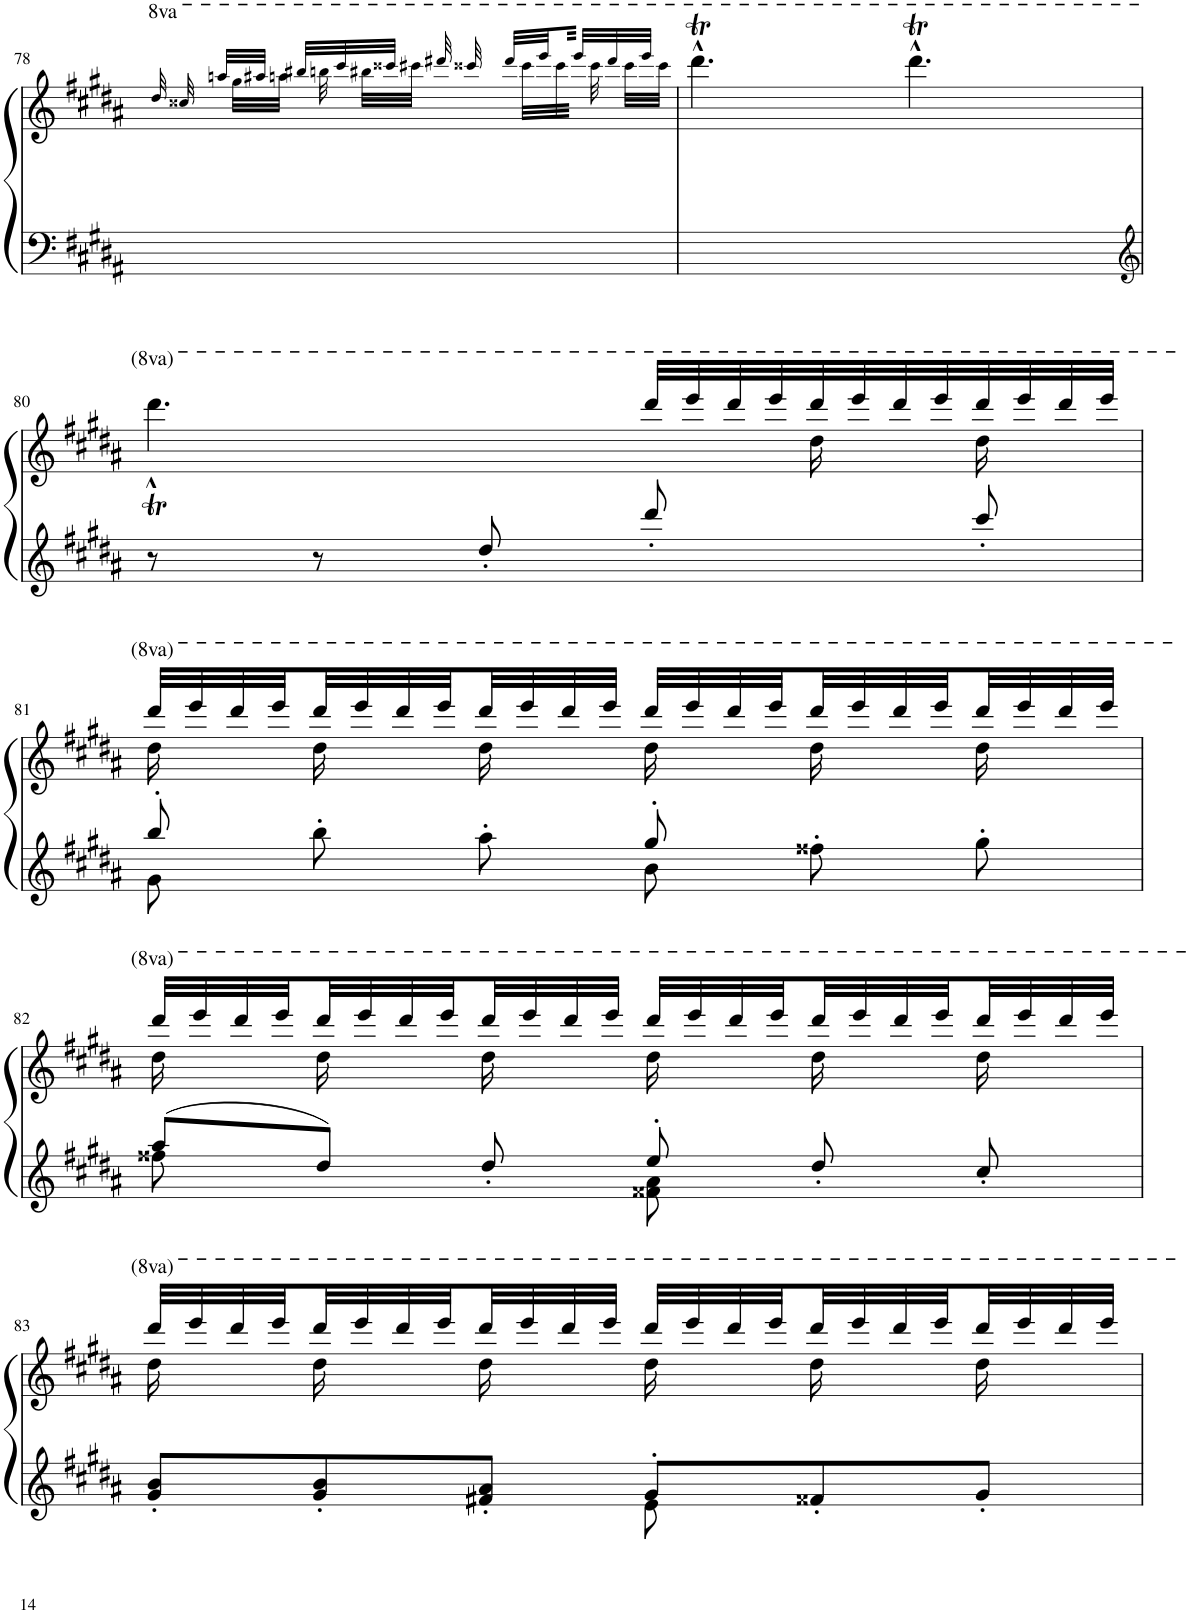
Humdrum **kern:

**kern	**kern
*part1	*part1
*staff2	*staff1
*I"Piano	*
*I'Pno	*
!!LO:PB:g=z
*clefF4	*clefG2
*k[f#c#g#d#a#]	*k[f#c#g#d#a#]
*M6/8	*M6/8
=78	=78
*^	*^
*	*	*	*Xtuplet
*	*	*	*^
2.ryy	32ryy	4.ryy	96.ddd#!/	64ryy
.	.	.	96.ryy	96.ccc##X!/
.	96.ryy	.	48.ryy	32.ryy
.	48.ryy	.	.	.
.	.	.	48..ryy	.
*	*	*	*v	*v
.	48..ryy	.	.
.	.	.	24.ryy
.	24.ryy	.	.
.	.	.	24.ryy
.	24.ryy	.	.
*	*	*	*^
.	.	.	.	96.ggg#!\LLL
.	.	.	.	64ryy
.	.	.	24..ryy	96.aaan!\JJJ
.	24..ryy	.	.	32.ryy
.	.	.	.	96.bbbn!\
.	.	.	64ryy@	64ryy
*v	*v	*	*	*
.	.	24...ryy	96.bbb#X!\LLL
*^	*	*	*
.	24...ryy	.	.	64ryy
.	.	.	.	96.cccc#X!\JJJ
.	.	4.ryy	.	64ryy
.	.	.	.	96.cccc##X!/
.	.	.	32ryy@	32.ryy
*v	*v	*	*	*
.	.	12.ryy	.
*^	*	*v	*v
.	12.ryy	.	.
.	.	.	12.ryy
*	*	*	*^
.	12.ryy	.	.	96.cccc##!\LLL
.	.	.	.	64ryy
.	.	.	.	96.cccc##!\
.	.	.	.	32.ryy
.	.	.	.	96.cccc##!\
.	.	.	12.ryy	64ryy
.	12.ryy	.	.	96.cccc##!\LLL
.	.	.	.	64ryy
.	.	.	.	96.cccc##!\JJJ
8ryy	.	1ryy	.	1ryy
.	.	.	12.ryy	.
.	12.ryy	.	.	.
32ryy	.	.	.	.
1ryy	.	.	.	.
.	.	.	96.aaan!/LLL	.
.	96.ryy	.	96.aaa#X!/JJJ	.
.	48.ryy	.	96.bbb#X!/LLL	.
.	.	.	96.cccc#!/	.
.	48..ryy	.	96.cccc##X!/JJJ	.
.	.	.	96.dddd#X!/	.
.	.	.	96.ryy	.
.	24.ryy	.	48.ryy	.
.	.	.	48..ryy	.
.	24.ryy	.	.	.
.	.	.	24.ryy	.
.	24..ryy	.	.	.
.	.	.	24.ryy	.
*v	*v	*	*	*
.	.	24..ryy	.
*^	*	*	*
.	24...ryy	.	.	.
*v	*v	*	*	*
.	.	24...ryy	.
*^	*	*	*
.	12.ryy	.	.	.
.	.	.	12.ryy	.
.	12.ryy	.	.	.
.	.	.	12.ryy	.
.	12.ryy	.	.	.
.	.	.	12.ryy	.
.	12.ryy	4ryy	.	4ryy
.	.	.	12.ryy	.
.	8ryy	.	.	.
8ryy	.	.	.	.
.	.	.	96.dddd#!/LLL	.
.	.	.	96.eeee!/	.
.	.	.	96.eeee!/LLL	.
.	32ryy	32ryy	96.dddd#!/	32ryy
.	.	.	96.eeee!/JJJ	.
*	*	*v	*v	*v
=79	=79	=79
4.ryy	32ryy	4.dddd#t^^\
.	32eeee!	.
.	32dddd#!	.
.	32eeee!	.
.	32dddd#!	.
.	32eeee!	.
.	32dddd#!	.
.	32eeee!	.
.	32dddd#!	.
.	32eeee!	.
.	32dddd#!	.
.	32eeee!	.
4.ryy	32ryy	4.dddd#t^^\
.	32eeee!	.
.	32dddd#!	.
.	32eeee!	.
.	32dddd#!	.
.	32eeee!	.
.	32dddd#!	.
.	32eeee!	.
.	32dddd#!	.
.	32eeee!	.
.	32dddd#!	.
.	32eeee!	.
*v	*v	*
!!LO:LB:g=z
=80	=80
*clefG2	*
*	*^
8r	32dddd#!	4.dddd#t^^\
.	32eeee!	.
.	32dddd#!	.
.	32eeee!	.
8r	32dddd#!	.
.	32eeee!	.
.	32dddd#!	.
.	32eeee!	.
8dd#'/	32dddd#!	.
.	32eeee!	.
.	32dddd#!	.
.	32eeee!	.
8ddd#'/	32dddd#/LLL	8ryy
.	32eeee/	.
.	32dddd#/	.
.	32eeee/	.
8ryy	32dddd#/	16ddd#\
.	32eeee/	.
.	32dddd#/	16ryy
.	32eeee/	.
8ccc#'/	32dddd#/	16ddd#\
.	32eeee/	.
.	32dddd#/	16ryy
.	32eeee/JJJ	.
!!LO:LB:g=z	!!
=81	=81	=81
*^	*	*
8bb'/	8g#\	32dddd#/LLL	16ddd#\
.	.	32eeee/	.
.	.	32dddd#/	16ryy
.	.	32eeee/	.
8bb'\	4ryy	32dddd#/	16ddd#\
.	.	32eeee/	.
.	.	32dddd#/	16ryy
.	.	32eeee/	.
8aa#'\	.	32dddd#/	16ddd#\
.	.	32eeee/	.
.	.	32dddd#/	16ryy
.	.	32eeee/JJJ	.
8gg#'/	8b\	32dddd#/LLL	16ddd#\
.	.	32eeee/	.
.	.	32dddd#/	16ryy
.	.	32eeee/	.
8ff##X'\	4ryy	32dddd#/	16ddd#\
.	.	32eeee/	.
.	.	32dddd#/	16ryy
.	.	32eeee/	.
8gg#'\	.	32dddd#/	16ddd#\
.	.	32eeee/	.
.	.	32dddd#/	16ryy
.	.	32eeee/JJJ	.
!!LO:LB:g=z	!!
=82	=82	=82	=82
8aa#/L	8ff##X\	32dddd#/LLL	16ddd#\
.	.	32eeee/	.
.	.	32dddd#/	16ryy
.	.	32eeee/	.
8dd#/J	4ryy	32dddd#/	16ddd#\
.	.	32eeee/	.
.	.	32dddd#/	16ryy
.	.	32eeee/	.
8dd#'/	.	32dddd#/	16ddd#\
.	.	32eeee/	.
.	.	32dddd#/	16ryy
.	.	32eeee/JJJ	.
8ee'/	8f##X\ 8a#\	32dddd#/LLL	16ddd#\
.	.	32eeee/	.
.	.	32dddd#/	16ryy
.	.	32eeee/	.
8dd#'/	4ryy	32dddd#/	16ddd#\
.	.	32eeee/	.
.	.	32dddd#/	16ryy
.	.	32eeee/	.
8cc#'/	.	32dddd#/	16ddd#\
.	.	32eeee/	.
.	.	32dddd#/	16ryy
.	.	32eeee/JJJ	.
!!LO:LB:g=z	!!
=83	=83	=83	=83
8g#/' 8b/'L	4.ryy	32dddd#/LLL	16ddd#\
.	.	32eeee/	.
.	.	32dddd#/	16ryy
.	.	32eeee/	.
8g#/' 8b/'	.	32dddd#/	16ddd#\
.	.	32eeee/	.
.	.	32dddd#/	16ryy
.	.	32eeee/	.
8f#X/' 8a#/'J	.	32dddd#/	16ddd#\
.	.	32eeee/	.
.	.	32dddd#/	16ryy
.	.	32eeee/JJJ	.
8g#'/L	8e\	32dddd#/LLL	16ddd#\
.	.	32eeee/	.
.	.	32dddd#/	16ryy
.	.	32eeee/	.
8f##X'/	4ryy	32dddd#/	16ddd#\
.	.	32eeee/	.
.	.	32dddd#/	16ryy
.	.	32eeee/	.
8g#'/J	.	32dddd#/	16ddd#\
.	.	32eeee/	.
.	.	32dddd#/	16ryy
.	.	32eeee/JJJ	.
*v	*v	*	*
*	*v	*v
=	=
*-	*-
